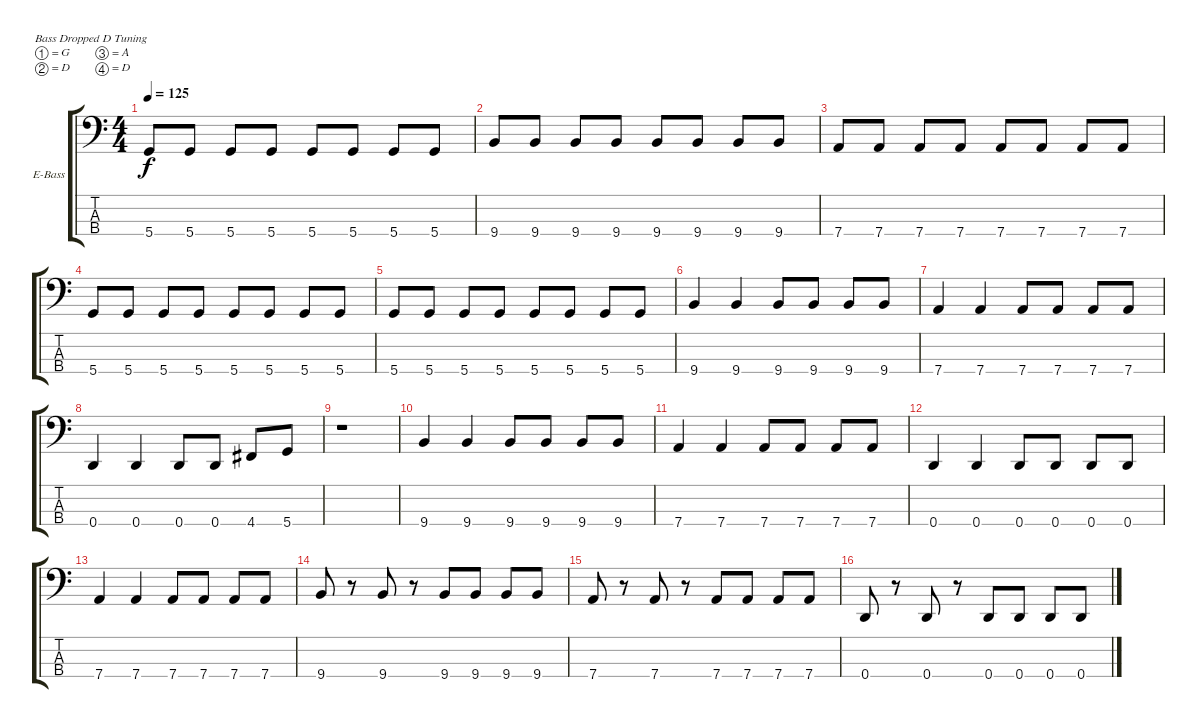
\bracketExtendMode groupsimilarinstruments
\firstSystemTrackNameOrientation horizontal
\otherSystemsTrackNameOrientation horizontal
\track ("Zac Merrick" "E-Bass") {instrument electricbassfinger}
\staff {score tabs}
\tuning (G2 D2 A1 D1)
\ts (4 4)
\tempo 125
\clef f4
\ks c
5.4.8{dy f} 5.4.8 5.4.8 5.4.8 5.4.8 5.4.8 5.4.8 5.4.8 |
9.4.8 9.4.8 9.4.8 9.4.8 9.4.8 9.4.8 9.4.8 9.4.8 |
7.4.8 7.4.8 7.4.8 7.4.8 7.4.8 7.4.8 7.4.8 7.4.8 |
5.4.8 5.4.8 5.4.8 5.4.8 5.4.8 5.4.8 5.4.8 5.4.8 |
5.4.8 5.4.8 5.4.8 5.4.8 5.4.8 5.4.8 5.4.8 5.4.8 |
9.4.4 9.4.4 9.4.8 9.4.8 9.4.8 9.4.8 |
7.4.4 7.4.4 7.4.8 7.4.8 7.4.8 7.4.8 |
0.4.4 0.4.4 0.4.8 0.4.8 4.4.8 5.4.8 |
r.1 |
9.4.4 9.4.4 9.4.8 9.4.8 9.4.8 9.4.8 |
7.4.4 7.4.4 7.4.8 7.4.8 7.4.8 7.4.8 |
0.4.4 0.4.4 0.4.8 0.4.8 0.4.8 0.4.8 |
7.4.4 7.4.4 7.4.8 7.4.8 7.4.8 7.4.8 |
9.4.8 r.8 9.4.8 r.8 9.4.8 9.4.8 9.4.8 9.4.8 |
7.4.8 r.8 7.4.8 r.8 7.4.8 7.4.8 7.4.8 7.4.8 |
0.4.8 r.8 0.4.8 r.8 0.4.8 0.4.8 0.4.8 0.4.8
